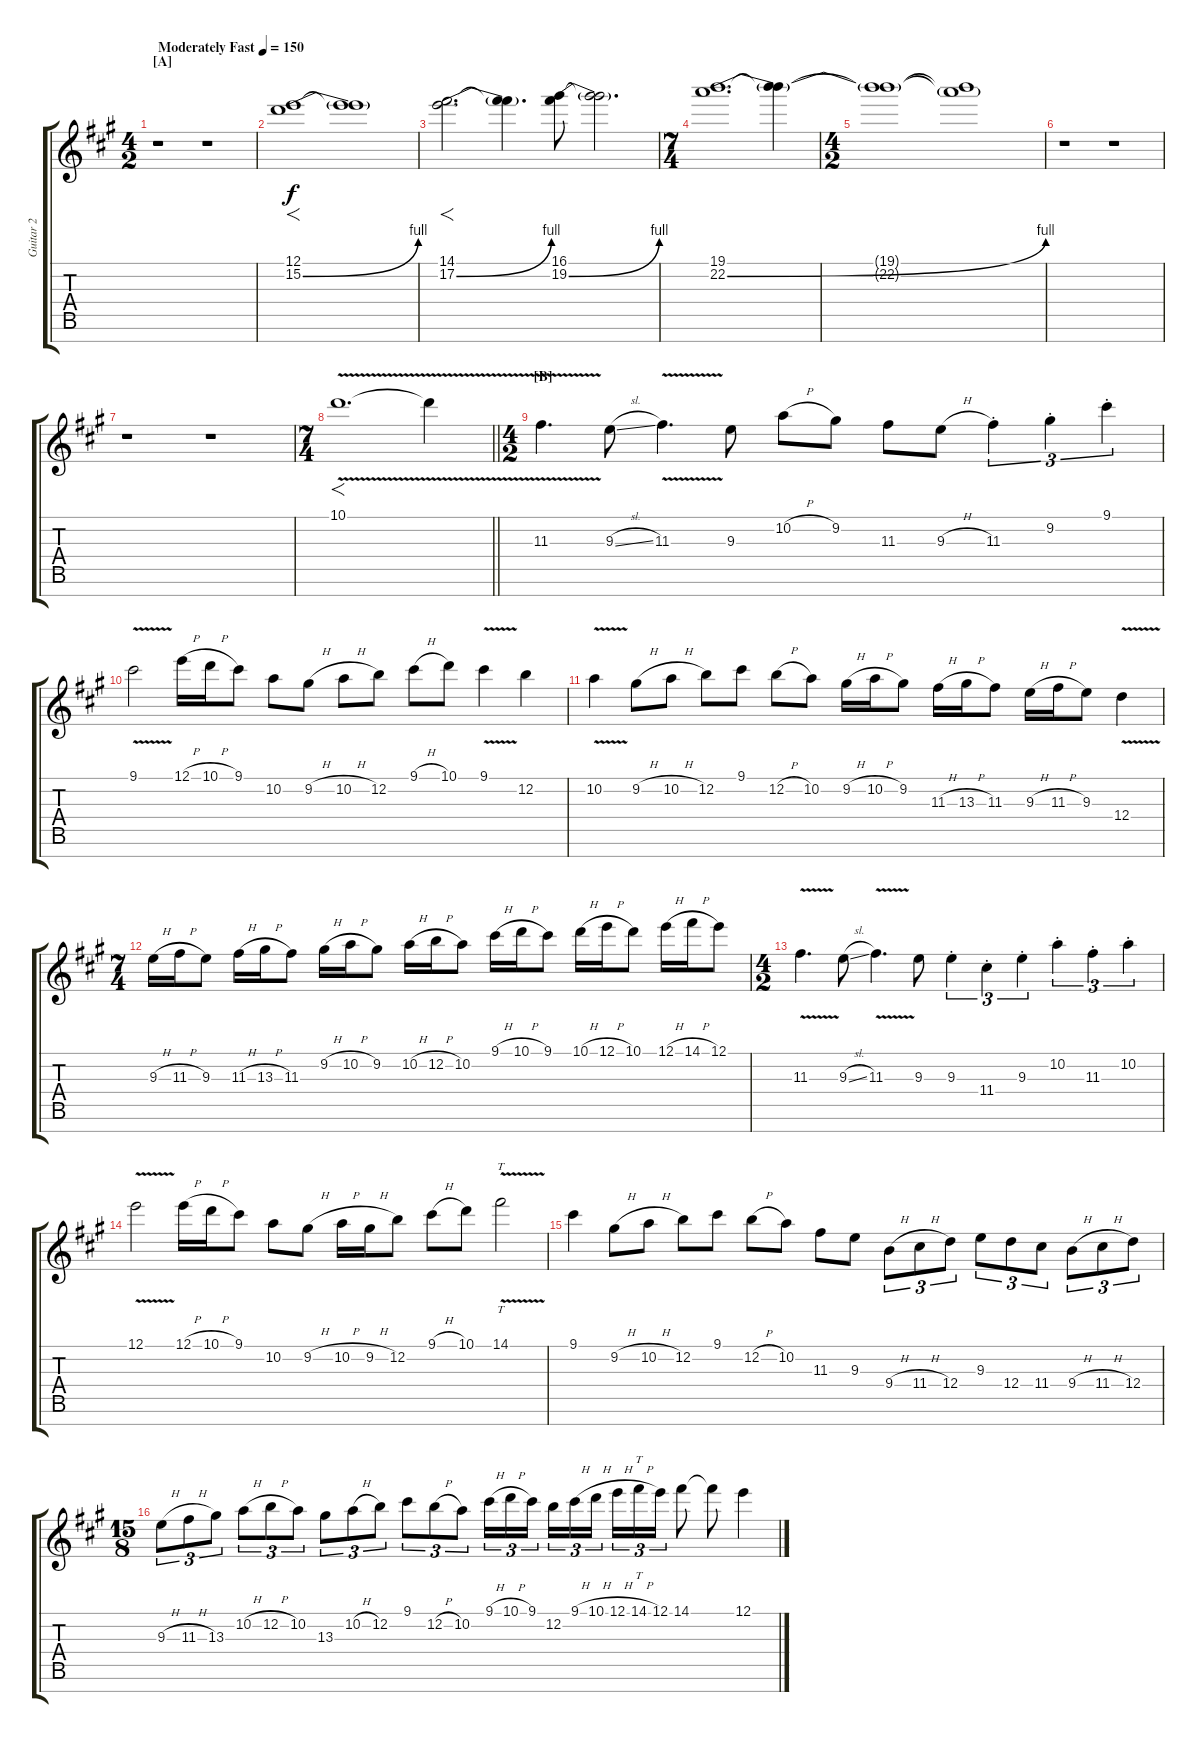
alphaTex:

\track ("Guitar 2" "Guitar 2") {instrument overdrivenguitar}
\staff {score tabs}
\tuning (E4 B3 G3 D3 A2 E2 B1) {hide}
\ts (4 2)
\section ("" "[A]")
\tempo (150 "Moderately Fast")
\clef g2
\ks f#minor
r.1{dy f instrument overdrivenguitar} r.1 |
(12.1 15.2{be (bend 0 0 60 4)}).1{f} (12.1{t} 15.2{t}).1 |
(14.1 17.2{be (bend 0 0 60 4)}).2{f d} (14.1{t} 17.2{t}).4{d} (16.1 19.2{be (bend 0 0 60 4)}).8 (16.1{t} 19.2{t}).2{d} |
\ts (7 4)
(19.1 22.2{be (bend 0 0 60 4)}).1{d} (19.1{t} 22.2{t}).4 |
\ts (4 2)
(19.1{t} 22.2{t}).1{volume 0} (19.1{t} 22.2{t}).1 |
r.1{volume 16} r.1 |
r.1 r.1 |
\ts (7 4)
\barLineRight lightlight
10.1{v}.1{f d} 10.1{t}.4 |
\ts (4 2)
\section ("" "[B]")
11.3{v}.4{d} 9.3{sl}.8 11.3{v}.4{d} 9.3.8 10.2{h}.8 9.2.8 11.3.8 9.3{h}.8 11.3{st}.4{tu (3 2)} 9.2{st}.4{tu (3 2)} 9.1{st}.4{tu (3 2)} |
9.1{v}.2 12.1{h}.16 10.1{h}.16 9.1.8 10.2.8 9.2{h}.8 10.2{h}.8 12.2.8 9.1{h}.8 10.1.8 9.1{v}.4 12.2.4 |
10.2{v}.4 9.2{h}.8 10.2{h}.8 12.2.8 9.1.8 12.2{h}.8 10.2.8 9.2{h}.16 10.2{h}.16 9.2.8 11.3{h}.16 13.3{h}.16 11.3.8 9.3{h}.16 11.3{h}.16 9.3.8 12.4{v}.4 |
\ts (7 4)
9.3{h}.16 11.3{h}.16 9.3.8 11.3{h}.16 13.3{h}.16 11.3.8 9.2{h}.16 10.2{h}.16 9.2.8 10.2{h}.16 12.2{h}.16 10.2.8 9.1{h}.16 10.1{h}.16 9.1.8 10.1{h}.16 12.1{h}.16 10.1.8 12.1{h}.16 14.1{h}.16 12.1.8 |
\ts (4 2)
11.3{v}.4{d} 9.3{sl}.8 11.3{v}.4{d} 9.3.8 9.3{st}.4{tu (3 2)} 11.4{st}.4{tu (3 2)} 9.3{st}.4{tu (3 2)} 10.2{st}.4{tu (3 2)} 11.3{st}.4{tu (3 2)} 10.2{st}.4{tu (3 2)} |
12.1{v}.2 12.1{h}.16 10.1{h}.16 9.1.8 10.2.8 9.2{h}.8 10.2{h}.16 9.2{h}.16 12.2.8 9.1{h}.8 10.1.8 14.1{v}.2{tt} |
9.1.4 9.2{h}.8 10.2{h}.8 12.2.8 9.1.8 12.2{h}.8 10.2.8 11.3.8 9.3.8 9.4{h}.8{tu (3 2)} 11.4{h}.8{tu (3 2)} 12.4.8{tu (3 2)} 9.3.8{tu (3 2)} 12.4.8{tu (3 2)} 11.4.8{tu (3 2)} 9.4{h}.8{tu (3 2)} 11.4{h}.8{tu (3 2)} 12.4.8{tu (3 2)} |
\ts (15 8)
9.3{h}.8{tu (3 2)} 11.3{h}.8{tu (3 2)} 13.3.8{tu (3 2)} 10.2{h}.8{tu (3 2)} 12.2{h}.8{tu (3 2)} 10.2.8{tu (3 2)} 13.3.8{tu (3 2)} 10.2{h}.8{tu (3 2)} 12.2.8{tu (3 2)} 9.1.8{tu (3 2)} 12.2{h}.8{tu (3 2)} 10.2.8{tu (3 2)} 9.1{h}.16{tu (3 2)} 10.1{h}.16{tu (3 2)} 9.1.16{tu (3 2)} 12.2.16{tu (3 2)} 9.1{h}.16{tu (3 2)} 10.1{h}.16{tu (3 2) beam splitsecondary} 12.1{h}.16{tu (3 2)} 14.1{h}.16{tt tu (3 2)} 12.1.16{tu (3 2)} 14.1.8 14.1{t}.8 12.1.4
